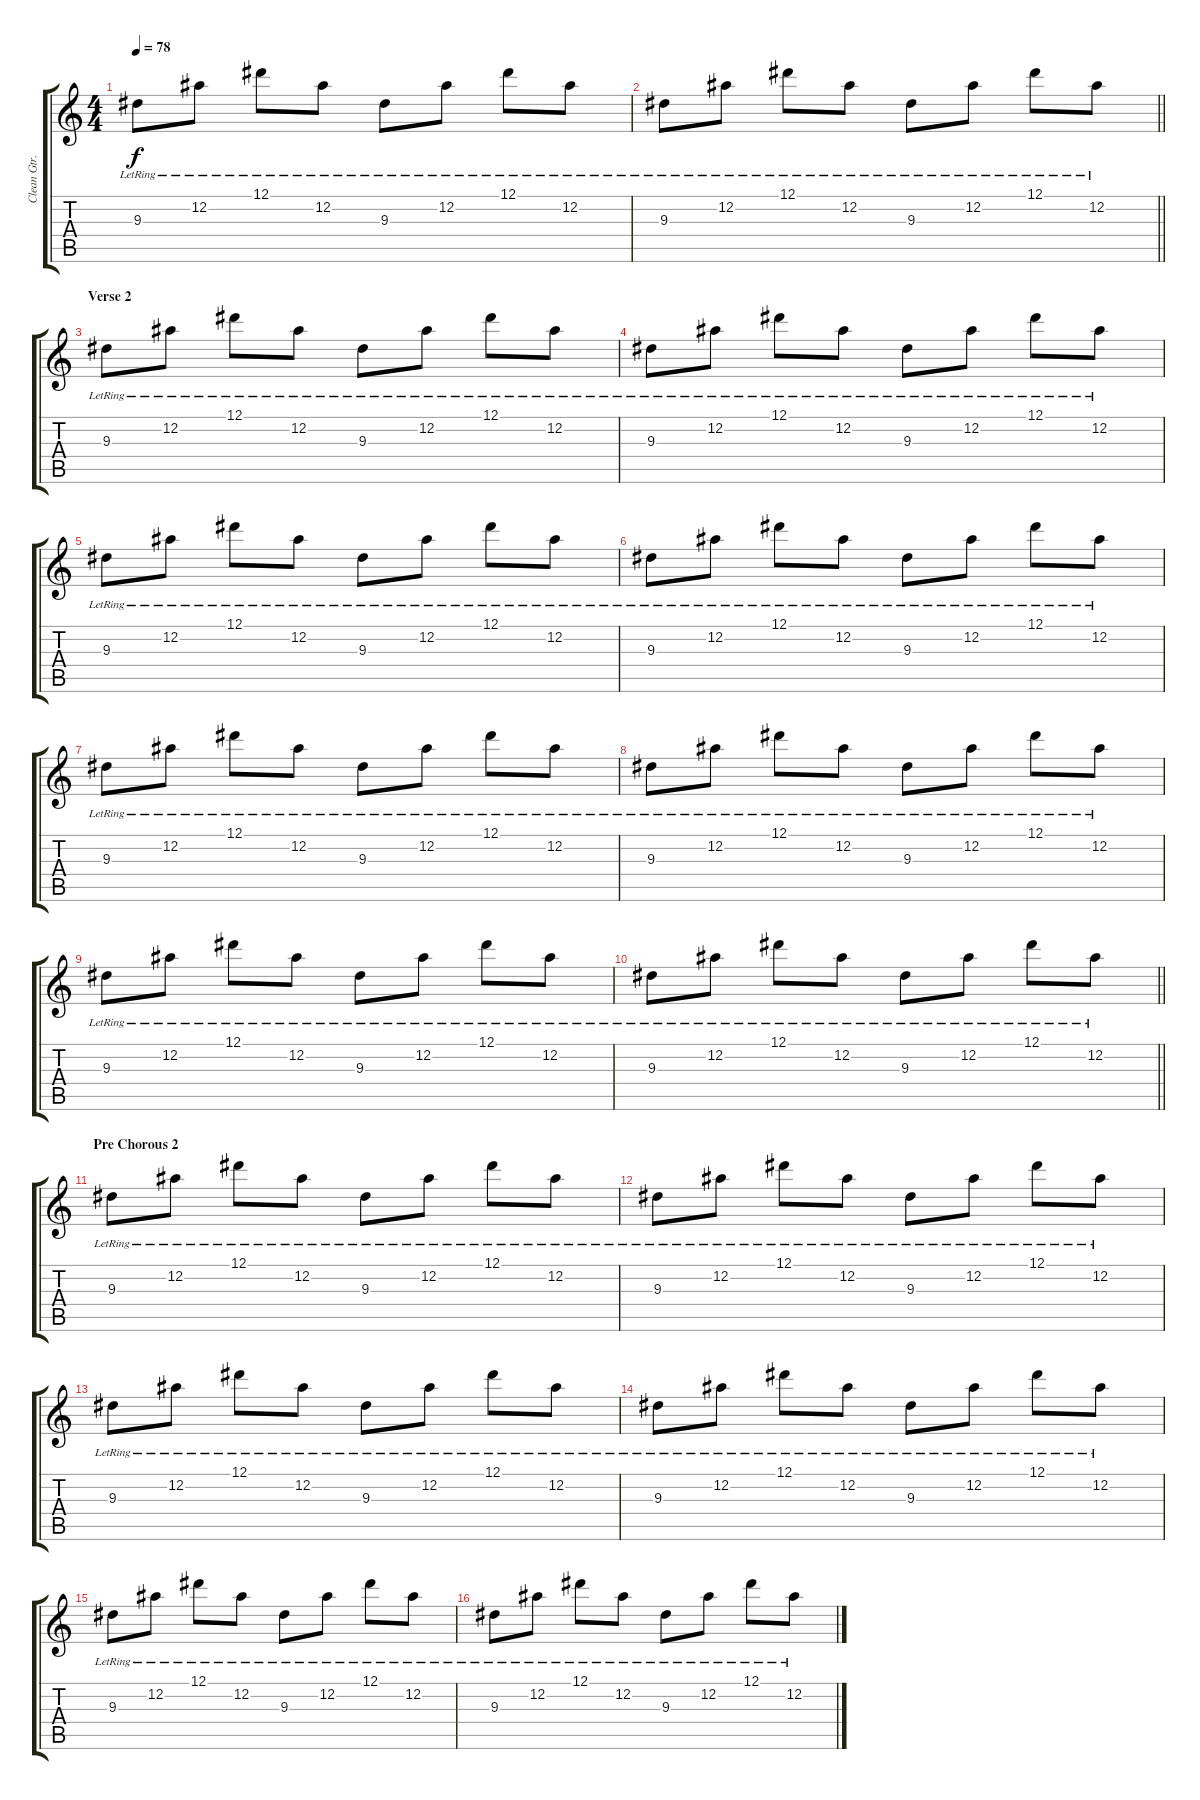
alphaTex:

\track ("Clean Gtr." "Clean Gtr.") {instrument electricguitarclean}
\staff {score tabs}
\tuning (Eb4 Bb3 Gb3 Db3 Ab2 Db2) {hide}
\ts (4 4)
\section ("" "")
\tempo 78
\clef g2
\ks c
9.3{lr}.8{dy f volume 10} 12.2{lr}.8 12.1{lr}.8 12.2{lr}.8 9.3{lr}.8 12.2{lr}.8 12.1{lr}.8 12.2{lr}.8 |
\barLineRight lightlight
9.3{lr}.8 12.2{lr}.8 12.1{lr}.8 12.2{lr}.8 9.3{lr}.8 12.2{lr}.8 12.1{lr}.8 12.2{lr}.8 |
\section ("" "Verse 2")
9.3{lr}.8 12.2{lr}.8 12.1{lr}.8 12.2{lr}.8 9.3{lr}.8 12.2{lr}.8 12.1{lr}.8 12.2{lr}.8 |
9.3{lr}.8 12.2{lr}.8 12.1{lr}.8 12.2{lr}.8 9.3{lr}.8 12.2{lr}.8 12.1{lr}.8 12.2{lr}.8 |
9.3{lr}.8 12.2{lr}.8 12.1{lr}.8 12.2{lr}.8 9.3{lr}.8 12.2{lr}.8 12.1{lr}.8 12.2{lr}.8 |
9.3{lr}.8 12.2{lr}.8 12.1{lr}.8 12.2{lr}.8 9.3{lr}.8 12.2{lr}.8 12.1{lr}.8 12.2{lr}.8 |
9.3{lr}.8 12.2{lr}.8 12.1{lr}.8 12.2{lr}.8 9.3{lr}.8 12.2{lr}.8 12.1{lr}.8 12.2{lr}.8 |
9.3{lr}.8 12.2{lr}.8 12.1{lr}.8 12.2{lr}.8 9.3{lr}.8 12.2{lr}.8 12.1{lr}.8 12.2{lr}.8 |
9.3{lr}.8 12.2{lr}.8 12.1{lr}.8 12.2{lr}.8 9.3{lr}.8 12.2{lr}.8 12.1{lr}.8 12.2{lr}.8 |
\barLineRight lightlight
9.3{lr}.8 12.2{lr}.8 12.1{lr}.8 12.2{lr}.8 9.3{lr}.8 12.2{lr}.8 12.1{lr}.8 12.2{lr}.8 |
\section ("" "Pre Chorous 2")
9.3{lr}.8{volume 8} 12.2{lr}.8 12.1{lr}.8 12.2{lr}.8 9.3{lr}.8 12.2{lr}.8 12.1{lr}.8 12.2{lr}.8 |
9.3{lr}.8 12.2{lr}.8 12.1{lr}.8 12.2{lr}.8 9.3{lr}.8 12.2{lr}.8 12.1{lr}.8 12.2{lr}.8 |
9.3{lr}.8 12.2{lr}.8 12.1{lr}.8 12.2{lr}.8 9.3{lr}.8 12.2{lr}.8 12.1{lr}.8 12.2{lr}.8 |
9.3{lr}.8 12.2{lr}.8 12.1{lr}.8 12.2{lr}.8 9.3{lr}.8 12.2{lr}.8 12.1{lr}.8 12.2{lr}.8 |
9.3{lr}.8 12.2{lr}.8 12.1{lr}.8 12.2{lr}.8 9.3{lr}.8 12.2{lr}.8 12.1{lr}.8 12.2{lr}.8 |
9.3{lr}.8 12.2{lr}.8 12.1{lr}.8 12.2{lr}.8 9.3{lr}.8 12.2{lr}.8 12.1{lr}.8 12.2{lr}.8
